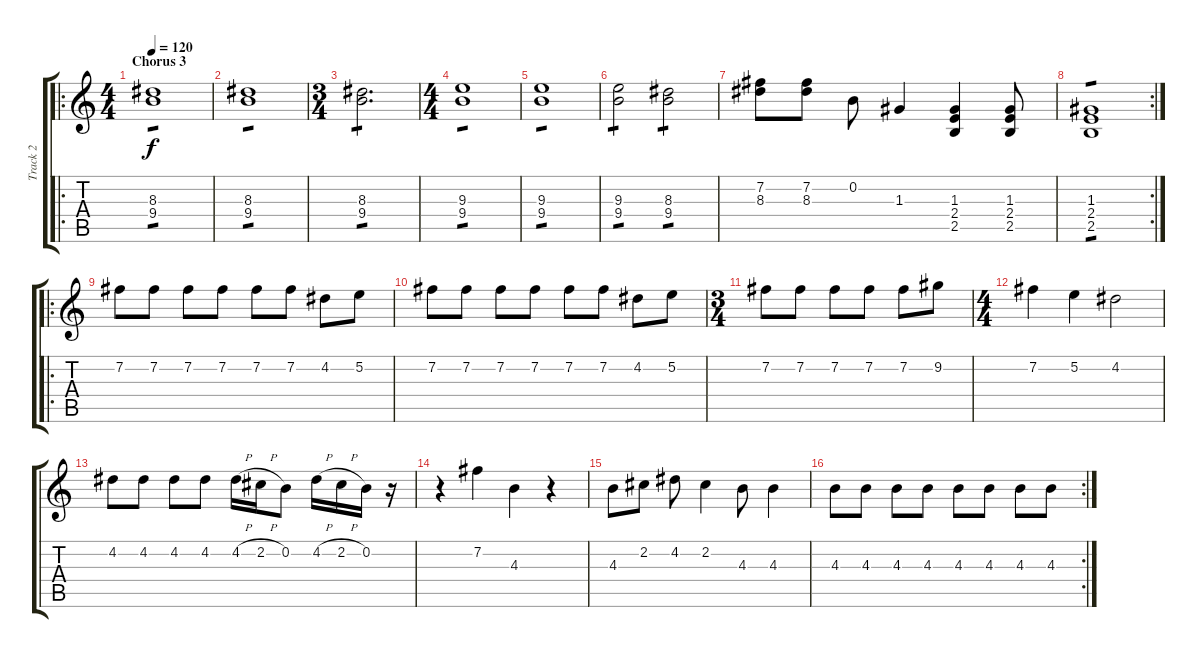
\track ("Track 2" "Track 2") {instrument distortionguitar}
\staff {score tabs}
\tuning (E4 B3 G3 D3 A2 E2) {hide}
\ro
\ts (4 4)
\section ("" "Chorus 3")
\tempo 120
\clef g2
\ks c
(8.3 9.4).1{tp 1 dy f} |
(8.3 9.4).1{tp 1} |
\ts (3 4)
(8.3 9.4).2{d tp 1} |
\ts (4 4)
(9.3 9.4).1{tp 1} |
(9.3 9.4).1{tp 1} |
(9.3 9.4).2{tp 1} (8.3 9.4).2{tp 1} |
(7.2 8.3).8 (7.2 8.3).8 0.2.8 1.3.4 (1.3 2.4 2.5).4 (1.3 2.4 2.5).8 |
\rc 2
(1.3 2.4 2.5).1{tp 1} |
\ro
7.2.8 7.2.8 7.2.8 7.2.8 7.2.8 7.2.8 4.2.8 5.2.8 |
7.2.8 7.2.8 7.2.8 7.2.8 7.2.8 7.2.8 4.2.8 5.2.8 |
\ts (3 4)
7.2.8 7.2.8 7.2.8 7.2.8 7.2.8 9.2.8 |
\ts (4 4)
7.2.4 5.2.4 4.2.2 |
4.2.8 4.2.8 4.2.8 4.2.8 4.2{h}.16 2.2{h}.16 0.2.8 4.2{h}.16 2.2{h}.16 0.2.16 r.16 |
r.4 7.2.4 4.3.4 r.4 |
4.3.8 2.2.8 4.2.8 2.2.4 4.3.8 4.3.4 |
\rc 2
4.3.8 4.3.8 4.3.8 4.3.8 4.3.8 4.3.8 4.3.8 4.3.8
